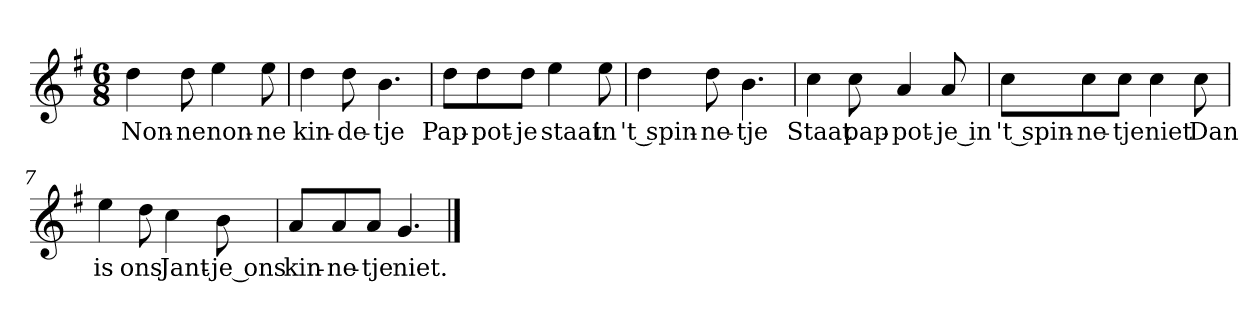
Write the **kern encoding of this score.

**kern	**text
*part1	*part1
*staff1	*staff1
*clefG2	*
*k[f#]	*
*G:	*
*M6/8	*
*MM120	*
=1	=1
4dd	Non-
8dd	-ne
4ee	non-
8ee	-ne
=2	=2
4dd	kin-
8dd	-de-
4.b	-tje
=3	=3
8dd\L	Pap-
8dd\	-pot-
8dd\J	-je
4ee	staat
8ee	in
=4	=4
4dd	't spin-
8dd	-ne-
4.b	-tje
=5	=5
4cc	Staat
8cc	pap-
4a	-pot-
8a	-je in
=6	=6
8cc\L	't spin-
8cc\	-ne-
8cc\J	-tje
4cc	niet
8cc	Dan
=7	=7
4ee	is
8dd	ons
4cc	Jant-
8b	-je ons
=8	=8
8a/L	kin-
8a/	-ne-
8a/J	-tje
4.g	niet.
==	==
*-	*-
